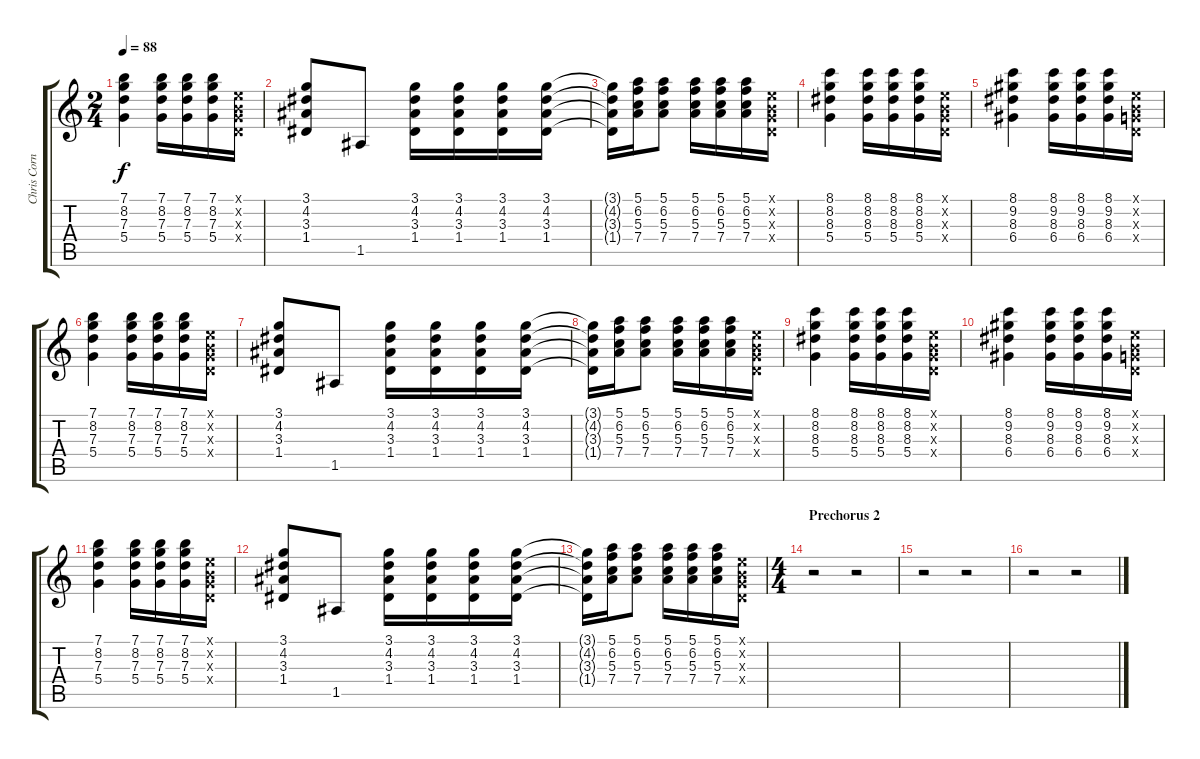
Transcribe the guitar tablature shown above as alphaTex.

\track ("Chris Cornell - Acoustic" "Chris Corn") {instrument acousticguitarsteel}
\staff {score tabs}
\tuning (E4 B3 G3 D3 A2 E2) {hide}
\ts (2 4)
\tempo 88
\clef g2
\ks c
(7.1 8.2 7.3 5.4).4{dy f} (7.1 8.2 7.3 5.4).16 (7.1 8.2 7.3 5.4).16 (7.1 8.2 7.3 5.4).16 (0.1{x} 0.2{x} 0.3{x} 0.4{x}).16 |
(3.1 4.2 3.3 1.4).8 1.5.8 (3.1 4.2 3.3 1.4).16 (3.1 4.2 3.3 1.4).16 (3.1 4.2 3.3 1.4).16 (3.1 4.2 3.3 1.4).16 |
(3.1{t} 4.2{t} 3.3{t} 1.4{t}).16 (5.1 6.2 5.3 7.4).16 (5.1 6.2 5.3 7.4).8 (5.1 6.2 5.3 7.4).16 (5.1 6.2 5.3 7.4).16 (5.1 6.2 5.3 7.4).16 (0.1{x} 0.2{x} 0.3{x} 0.4{x}).16 |
(8.1 8.2 8.3 5.4).4 (8.1 8.2 8.3 5.4).16 (8.1 8.2 8.3 5.4).16 (8.1 8.2 8.3 5.4).16 (0.1{x} 0.2{x} 0.3{x} 0.4{x}).16 |
(8.1 9.2 8.3 6.4).4 (8.1 9.2 8.3 6.4).16 (8.1 9.2 8.3 6.4).16 (8.1 9.2 8.3 6.4).16 (0.1{x} 0.2{x} 0.3{x} 0.4{x}).16 |
(7.1 8.2 7.3 5.4).4 (7.1 8.2 7.3 5.4).16 (7.1 8.2 7.3 5.4).16 (7.1 8.2 7.3 5.4).16 (0.1{x} 0.2{x} 0.3{x} 0.4{x}).16 |
(3.1 4.2 3.3 1.4).8 1.5.8 (3.1 4.2 3.3 1.4).16 (3.1 4.2 3.3 1.4).16 (3.1 4.2 3.3 1.4).16 (3.1 4.2 3.3 1.4).16 |
(3.1{t} 4.2{t} 3.3{t} 1.4{t}).16 (5.1 6.2 5.3 7.4).16 (5.1 6.2 5.3 7.4).8 (5.1 6.2 5.3 7.4).16 (5.1 6.2 5.3 7.4).16 (5.1 6.2 5.3 7.4).16 (0.1{x} 0.2{x} 0.3{x} 0.4{x}).16 |
(8.1 8.2 8.3 5.4).4 (8.1 8.2 8.3 5.4).16 (8.1 8.2 8.3 5.4).16 (8.1 8.2 8.3 5.4).16 (0.1{x} 0.2{x} 0.3{x} 0.4{x}).16 |
(8.1 9.2 8.3 6.4).4 (8.1 9.2 8.3 6.4).16 (8.1 9.2 8.3 6.4).16 (8.1 9.2 8.3 6.4).16 (0.1{x} 0.2{x} 0.3{x} 0.4{x}).16 |
(7.1 8.2 7.3 5.4).4 (7.1 8.2 7.3 5.4).16 (7.1 8.2 7.3 5.4).16 (7.1 8.2 7.3 5.4).16 (0.1{x} 0.2{x} 0.3{x} 0.4{x}).16 |
(3.1 4.2 3.3 1.4).8 1.5.8 (3.1 4.2 3.3 1.4).16 (3.1 4.2 3.3 1.4).16 (3.1 4.2 3.3 1.4).16 (3.1 4.2 3.3 1.4).16 |
(3.1{t} 4.2{t} 3.3{t} 1.4{t}).16 (5.1 6.2 5.3 7.4).16 (5.1 6.2 5.3 7.4).8 (5.1 6.2 5.3 7.4).16 (5.1 6.2 5.3 7.4).16 (5.1 6.2 5.3 7.4).16 (0.1{x} 0.2{x} 0.3{x} 0.4{x}).16 |
\ts (4 4)
\section ("" "Prechorus 2")
r.2 r.2 |
r.2 r.2 |
r.2 r.2
